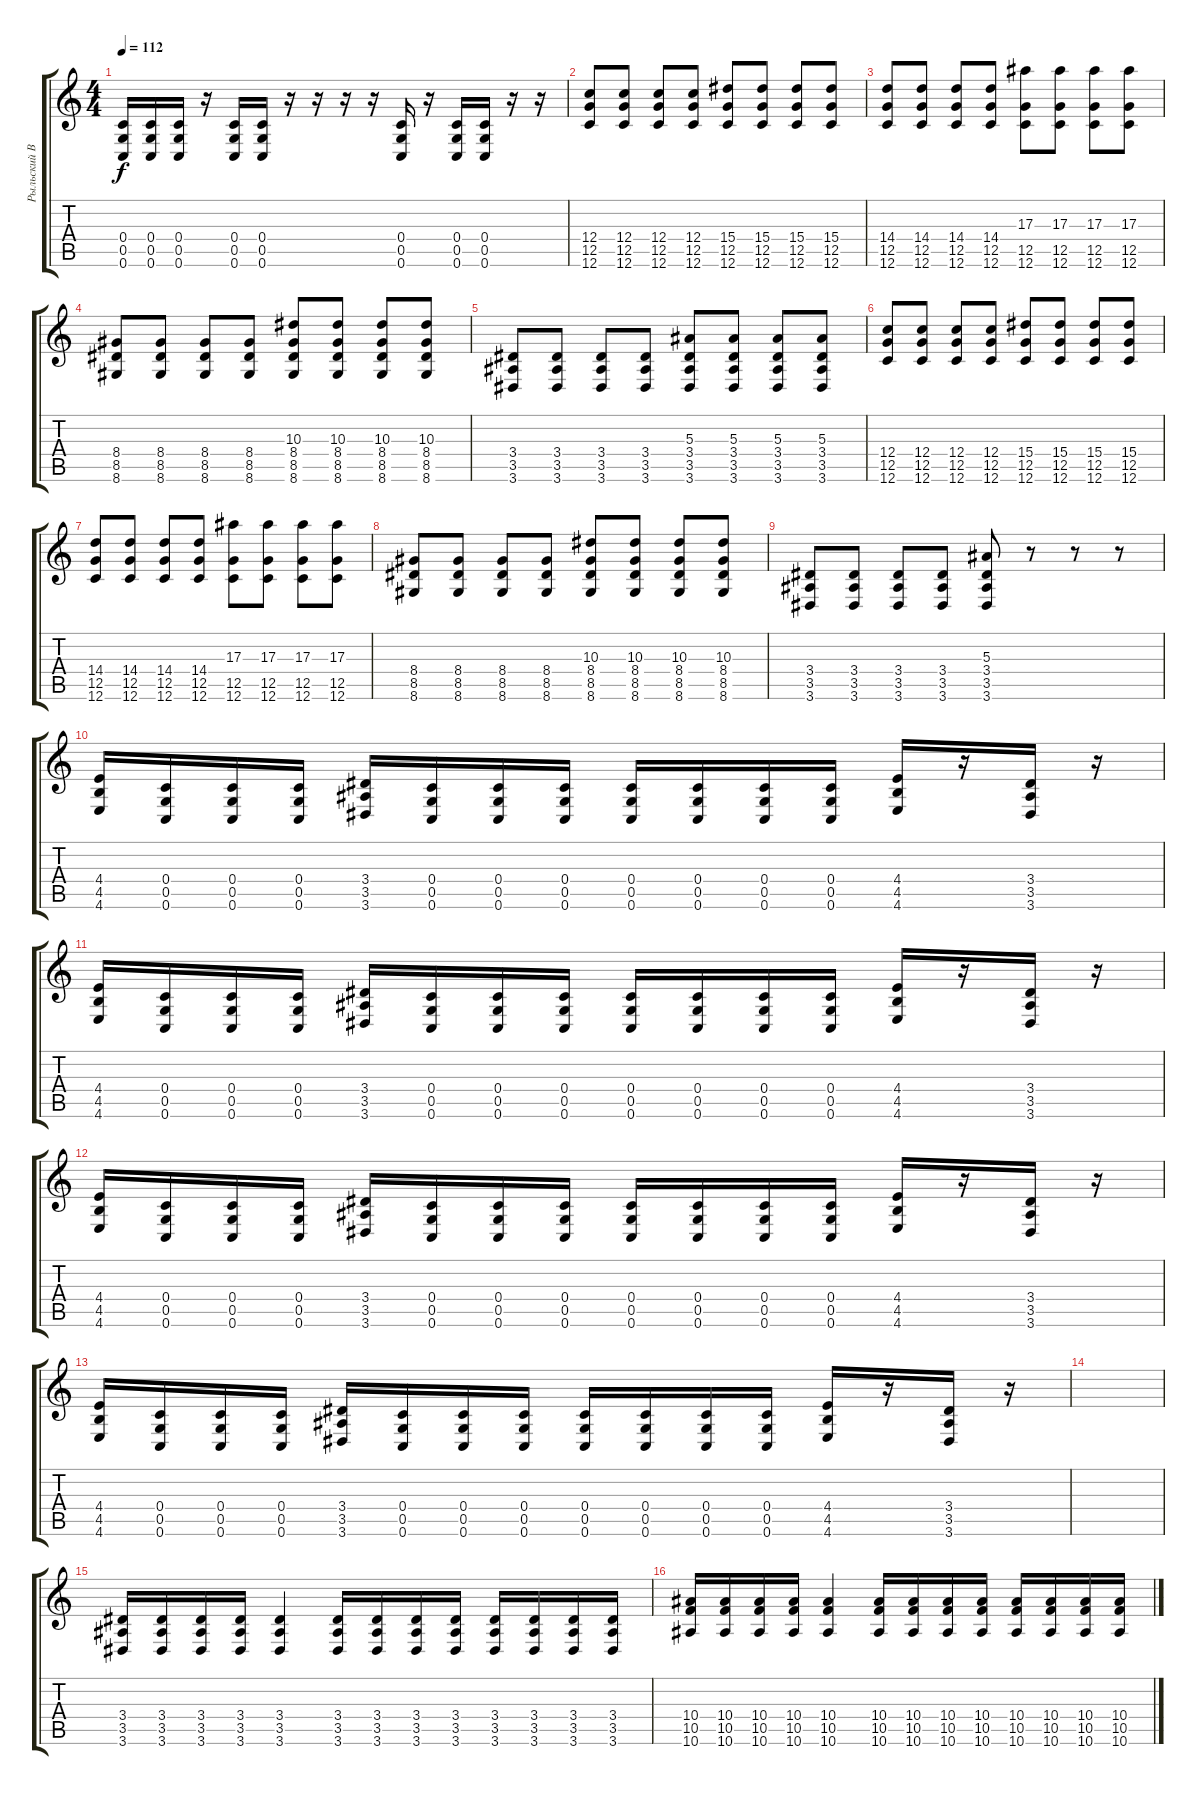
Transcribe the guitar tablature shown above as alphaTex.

\track ("Рыльский Владислав" "Рыльский В") {instrument distortionguitar}
\staff {score tabs}
\tuning (D4 A3 F3 C3 G2 C2) {hide}
\ts (4 4)
\tempo 112
\clef g2
\ks c
(0.4 0.5 0.6).16{dy f} (0.4 0.5 0.6).16 (0.4 0.5 0.6).16 r.16 (0.4 0.5 0.6).16 (0.4 0.5 0.6).16 r.16 r.16 r.16 r.16 (0.4 0.5 0.6).16 r.16 (0.4 0.5 0.6).16 (0.4 0.5 0.6).16 r.16 r.16 |
(12.4 12.5 12.6).8 (12.4 12.5 12.6).8 (12.4 12.5 12.6).8 (12.4 12.5 12.6).8 (15.4 12.5 12.6).8 (15.4 12.5 12.6).8 (15.4 12.5 12.6).8 (15.4 12.5 12.6).8 |
(14.4 12.5 12.6).8 (14.4 12.5 12.6).8 (14.4 12.5 12.6).8 (14.4 12.5 12.6).8 (17.3 12.5 12.6).8 (17.3 12.5 12.6).8 (17.3 12.5 12.6).8 (17.3 12.5 12.6).8 |
(8.4 8.5 8.6).8 (8.4 8.5 8.6).8 (8.4 8.5 8.6).8 (8.4 8.5 8.6).8 (10.3 8.4 8.5 8.6).8 (10.3 8.4 8.5 8.6).8 (10.3 8.4 8.5 8.6).8 (10.3 8.4 8.5 8.6).8 |
(3.4 3.5 3.6).8 (3.4 3.5 3.6).8 (3.4 3.5 3.6).8 (3.4 3.5 3.6).8 (5.3 3.4 3.5 3.6).8 (5.3 3.4 3.5 3.6).8 (5.3 3.4 3.5 3.6).8 (5.3 3.4 3.5 3.6).8 |
(12.4 12.5 12.6).8 (12.4 12.5 12.6).8 (12.4 12.5 12.6).8 (12.4 12.5 12.6).8 (15.4 12.5 12.6).8 (15.4 12.5 12.6).8 (15.4 12.5 12.6).8 (15.4 12.5 12.6).8 |
(14.4 12.5 12.6).8 (14.4 12.5 12.6).8 (14.4 12.5 12.6).8 (14.4 12.5 12.6).8 (17.3 12.5 12.6).8 (17.3 12.5 12.6).8 (17.3 12.5 12.6).8 (17.3 12.5 12.6).8 |
(8.4 8.5 8.6).8 (8.4 8.5 8.6).8 (8.4 8.5 8.6).8 (8.4 8.5 8.6).8 (10.3 8.4 8.5 8.6).8 (10.3 8.4 8.5 8.6).8 (10.3 8.4 8.5 8.6).8 (10.3 8.4 8.5 8.6).8 |
(3.4 3.5 3.6).8 (3.4 3.5 3.6).8 (3.4 3.5 3.6).8 (3.4 3.5 3.6).8 (5.3 3.4 3.5 3.6).8 r.8 r.8 r.8 |
(4.4 4.5 4.6).16 (0.4 0.5 0.6).16 (0.4 0.5 0.6).16 (0.4 0.5 0.6).16 (3.4 3.5 3.6).16 (0.4 0.5 0.6).16 (0.4 0.5 0.6).16 (0.4 0.5 0.6).16 (0.4 0.5 0.6).16 (0.4 0.5 0.6).16 (0.4 0.5 0.6).16 (0.4 0.5 0.6).16 (4.4 4.5 4.6).16 r.16 (3.4 3.5 3.6).16 r.16 |
(4.4 4.5 4.6).16 (0.4 0.5 0.6).16 (0.4 0.5 0.6).16 (0.4 0.5 0.6).16 (3.4 3.5 3.6).16 (0.4 0.5 0.6).16 (0.4 0.5 0.6).16 (0.4 0.5 0.6).16 (0.4 0.5 0.6).16 (0.4 0.5 0.6).16 (0.4 0.5 0.6).16 (0.4 0.5 0.6).16 (4.4 4.5 4.6).16 r.16 (3.4 3.5 3.6).16 r.16 |
(4.4 4.5 4.6).16 (0.4 0.5 0.6).16 (0.4 0.5 0.6).16 (0.4 0.5 0.6).16 (3.4 3.5 3.6).16 (0.4 0.5 0.6).16 (0.4 0.5 0.6).16 (0.4 0.5 0.6).16 (0.4 0.5 0.6).16 (0.4 0.5 0.6).16 (0.4 0.5 0.6).16 (0.4 0.5 0.6).16 (4.4 4.5 4.6).16 r.16 (3.4 3.5 3.6).16 r.16 |
(4.4 4.5 4.6).16 (0.4 0.5 0.6).16 (0.4 0.5 0.6).16 (0.4 0.5 0.6).16 (3.4 3.5 3.6).16 (0.4 0.5 0.6).16 (0.4 0.5 0.6).16 (0.4 0.5 0.6).16 (0.4 0.5 0.6).16 (0.4 0.5 0.6).16 (0.4 0.5 0.6).16 (0.4 0.5 0.6).16 (4.4 4.5 4.6).16 r.16 (3.4 3.5 3.6).16 r.16 |
|
(3.4 3.5 3.6).16 (3.4 3.5 3.6).16 (3.4 3.5 3.6).16 (3.4 3.5 3.6).16 (3.4 3.5 3.6).4 (3.4 3.5 3.6).16 (3.4 3.5 3.6).16 (3.4 3.5 3.6).16 (3.4 3.5 3.6).16 (3.4 3.5 3.6).16 (3.4 3.5 3.6).16 (3.4 3.5 3.6).16 (3.4 3.5 3.6).16 |
(10.4 10.5 10.6).16 (10.4 10.5 10.6).16 (10.4 10.5 10.6).16 (10.4 10.5 10.6).16 (10.4 10.5 10.6).4 (10.4 10.5 10.6).16 (10.4 10.5 10.6).16 (10.4 10.5 10.6).16 (10.4 10.5 10.6).16 (10.4 10.5 10.6).16 (10.4 10.5 10.6).16 (10.4 10.5 10.6).16 (10.4 10.5 10.6).16
